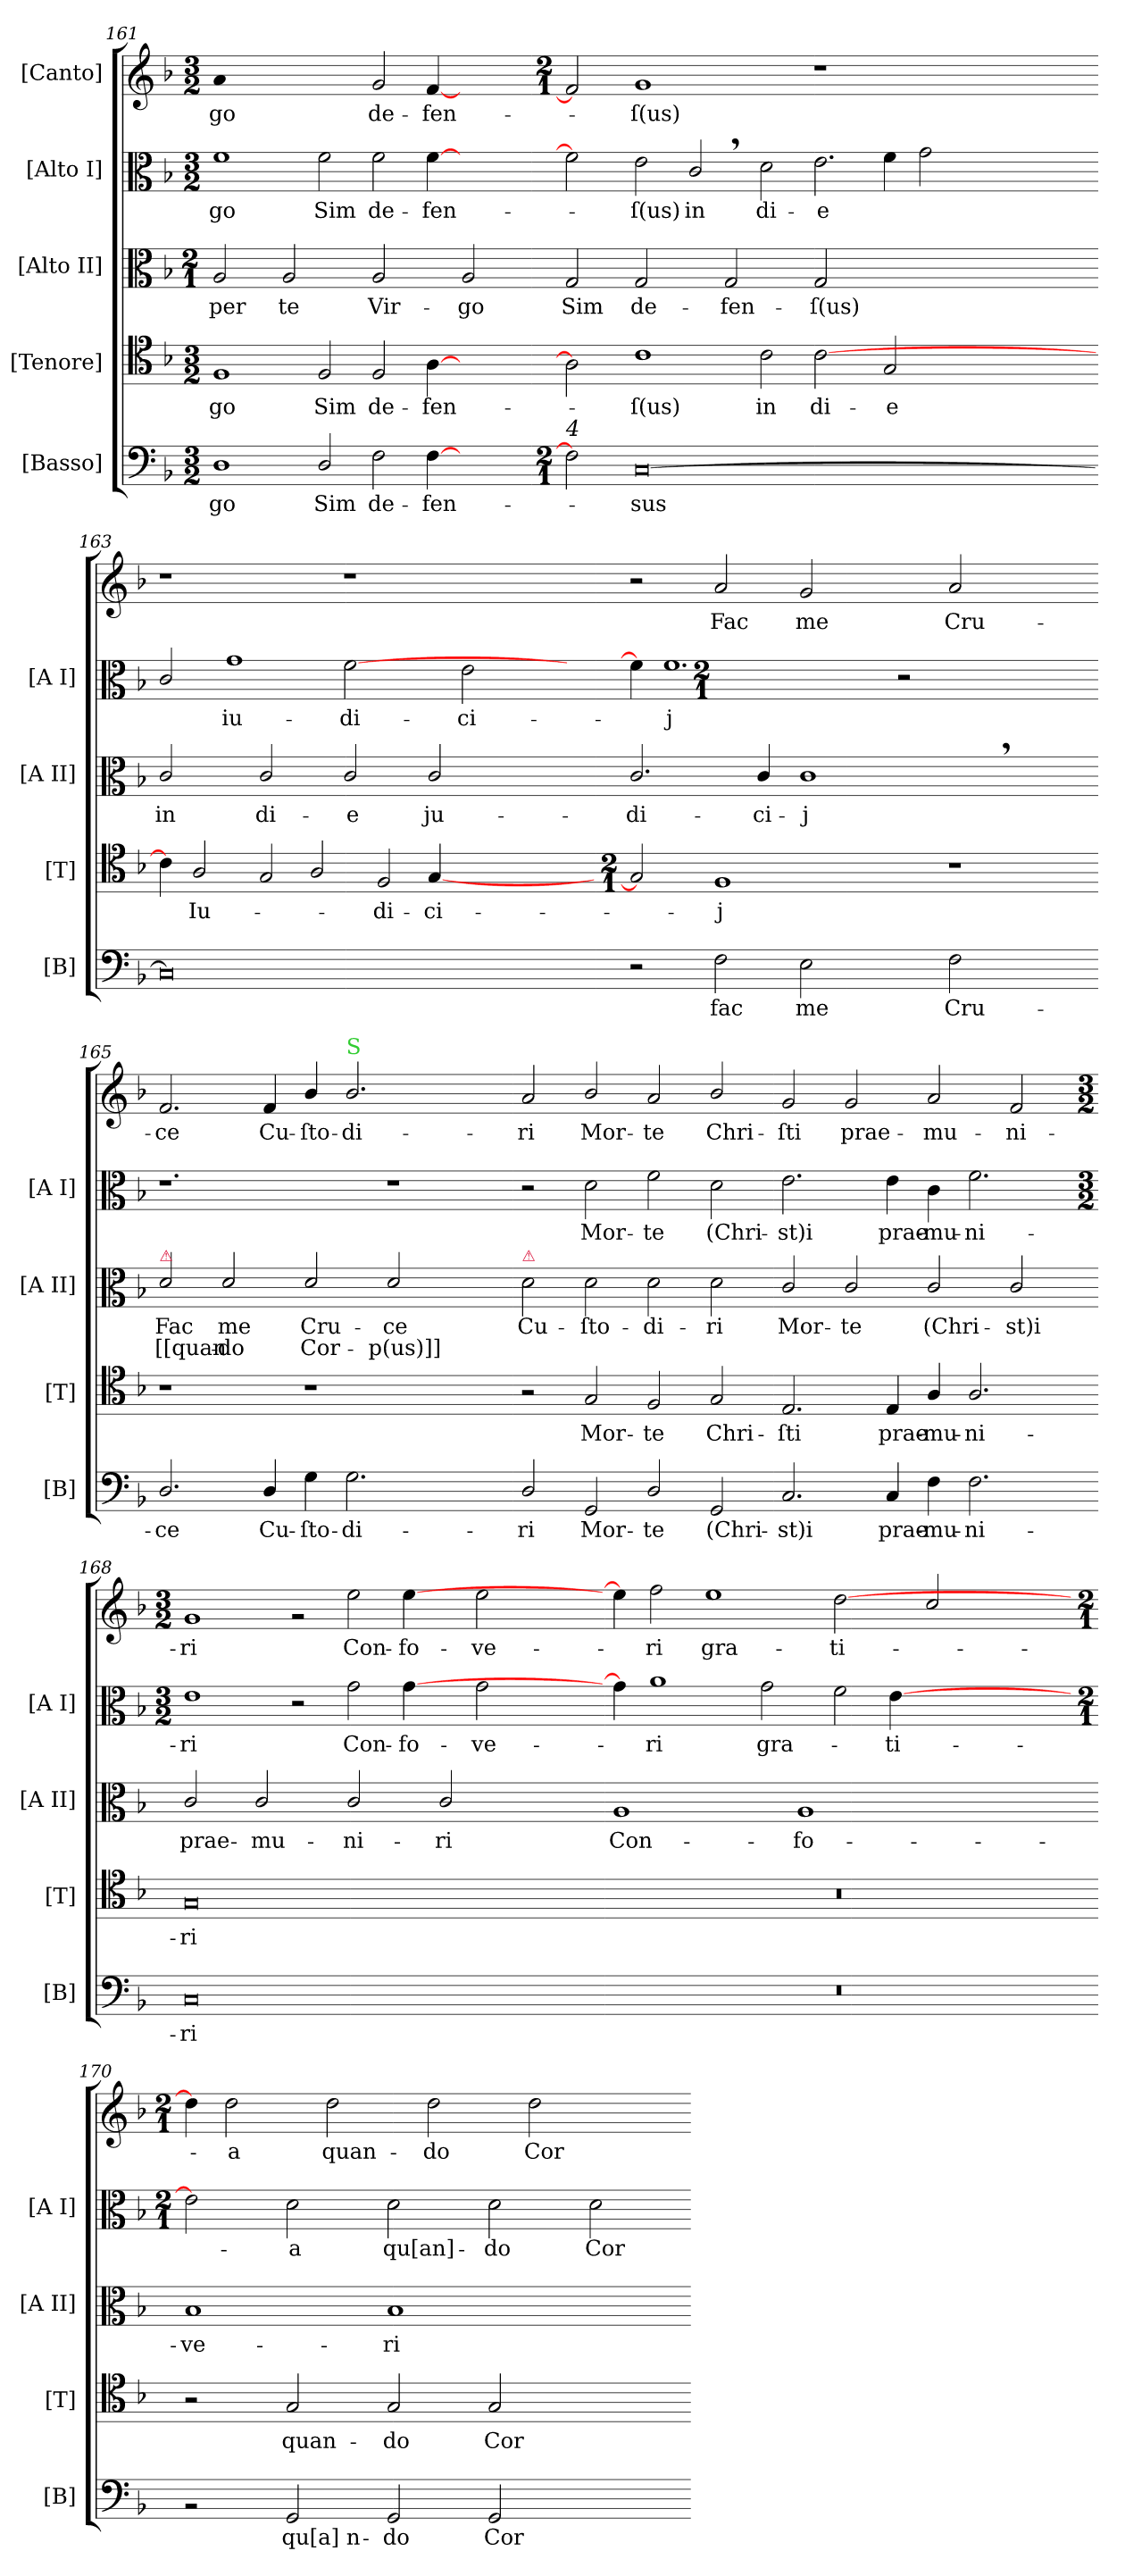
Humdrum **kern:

**kern	**text	**kern	**text	**kern	**text	**text	**kern	**text	**kern	**text
*part5	*part5	*part4	*part4	*part3	*part3	*part3	*part2	*part2	*part1	*part1
*staff5	*staff5	*staff4	*staff4	*staff3	*staff3	*staff3	*staff2	*staff2	*staff1	*staff1
*I"[Basso]	*	*I"[Tenore]	*	*I"[Alto II]	*	*	*I"[Alto I]	*	*I"[Canto]	*
*I'[B]	*	*I'[T]	*	*I'[A II]	*	*	*I'[A I]	*	*	*
*clefF4	*	*clefC4	*	*clefC3	*	*	*clefC3	*	*clefG2	*
*k[b-]	*	*k[b-]	*	*k[b-]	*	*	*k[b-]	*	*k[b-]	*
*M3/2	*	*M3/2	*	*M2/1	*	*	*M3/2	*	*M3/2	*
*Xtuplet	*	*Xtuplet	*	*	*	*	*Xtuplet	*	*Xtuplet	*
=161	=161	=161	=161	=161	=161	=161	=161	=161	=161	=161
!	!	!	!	!	!	!	!	!	!LO:N:vis=1	!
3%2D	-go	3%2F	-go	2A/	per	.	3%2f	-go	3%2.a	-go
.	.	.	.	2A/	te	.	.	.	.	.
3D/	Sim	3F/	Sim	.	.	.	3f\	Sim	.	.
3F\	de-	3F/	de-	2A/	Vir-	.	3f\	de-	3g/	de-
[6F	-fen-	[6A	-fen-	.	.	.	[6f	-fen-	[6f	-fen-
2ryy	.	2ryy	.	2A/	-go	.	2ryy	.	2ryy	.
=162-	=162-	=162-	=162-	=162-	=162-	=162-	=162-	=162-	=162-	=162-
*M2/1	*	*	*	*	*	*	*	*	*M2/1	*
!LO:TX:a:i:t=4	!	!	!	!	!	!	!	!	!	!
2F]	.	2A]	.	2G/	Sim	.	2f]	.	2f]	.
[0C\	sus	3%2c	-ſ(us)	2G/	de-	.	3e,<\	-ſ(us)	1g	-ſ(us)
.	.	.	.	.	.	.	3c/	in	.	.
.	.	.	.	2G/	-fen-	.	.	.	.	.
.	.	3c\	in	.	.	.	3d\	di-	.	.
.	.	[2c	di-	2G/	-ſ(us)	.	3.e\	-e	1r	.
.	.	3G/	-e	2ryy	.	.	6f\	.	.	.
.	.	.	.	.	.	.	3g\	.	.	.
.	.	6ryy	.	.	.	.	.	.	.	.
=163-	=163-	=163-	=163-	=163-	=163-	=163-	=163-	=163-	=163-	=163-
0C\]	.	6c]	.	2c/	in	.	3c/	.	1r	.
.	.	3A/	Iu-	.	.	.	.	.	.	.
.	.	.	.	.	.	.	3%2g	iu-	.	.
.	.	3G/	.	2c/	di-	.	.	.	.	.
.	.	3A/	.	.	.	.	.	.	.	.
.	.	.	.	2c/	-e	.	[2f	-di-	1r	.
.	.	3F/	-di-	.	.	.	.	.	.	.
.	.	[6G	-ci-	2c/	ju-	.	6ryy	.	.	.
.	.	3ryy	.	.	.	.	3e\	-ci-	.	.
=164-	=164-	=164-	=164-	=164-	=164-	=164-	=164-	=164-	=164-	=164-
*	*	*M2/1	*	*	*	*	*	*	*	*
2r	.	2G]	.	2.c/	-di-	.	6f]	.	2r	.
.	.	.	.	.	.	.	3%2.f	-j	.	.
2F\	fac	1F	-j	.	.	.	.	.	2a/	Fac
.	.	.	.	4c/	-ci-	.	.	.	.	.
*	*	*	*	*	*	*	*M2/1	*	*	*
2E\	me	.	.	1c,<	-j	.	.	.	2g/	me
.	.	.	.	.	.	.	2r	.	.	.
2F\	Cru-	1r	.	.	.	.	.	.	2a/	Cru-
.	.	.	.	.	.	.	6%5ryy	.	.	.
2ryy	.	.	.	2ryy	.	.	.	.	2ryy	.
=165-	=165-	=165-	=165-	=165-	=165-	=165-	=165-	=165-	=165-	=165-
!	!	!	!	!LO:TX:a:color=crimson:t=⚠	!	!	!	!	!	!
2.D/	-ce	1r	.	2d/	Fac	[[quan-	1.r	.	2.f/	-ce
.	.	.	.	2d/	me	-do	.	.	.	.
4D/	Cu-	.	.	.	.	.	.	.	4f/	Cu-
4G\	-ſto-	1r	.	2d/	Cru-	Cor-	.	.	4b-/	-ſto-
!	!	!	!	!	!	!	!	!	!LO:TX:a:color=limegreen:t=S	!
2.G\	-di-	.	.	.	.	.	.	.	2.b-/	-di-
.	.	.	.	2d/	-ce	-p(us)]]	1r	.	.	.
2ryy	.	2ryy	.	2ryy	.	.	.	.	2ryy	.
=166-	=166-	=166-	=166-	=166-	=166-	=166-	=166-	=166-	=166-	=166-
!	!	!	!	!LO:TX:a:color=crimson:t=⚠	!	!	!	!	!	!
2D/	-ri	2r	.	2d\	Cu-	.	2r	.	2a/	-ri
2GG/	Mor-	2G/	Mor-	2d\	-ſto-	.	2d\	Mor-	2b-/	Mor-
2D/	-te	2F/	-te	2d\	-di-	.	2f\	-te	2a/	-te
2GG/	(Chri-	2G/	Chri-	2d\	-ri	.	2d\	(Chri-	2b-/	Chri-
=167-	=167-	=167-	=167-	=167-	=167-	=167-	=167-	=167-	=167-	=167-
2.C/	-st)i	2.E/	-ſti	2c/	Mor-	.	2.e\	-st)i	2g/	-ſti
.	.	.	.	2c/	-te	.	.	.	2g/	prae-
4C/	prae-	4E/	prae-	.	.	.	4e\	prae-	.	.
4F\	-mu-	4A/	-mu-	2c/	(Chri-	.	4c\	-mu-	2a/	-mu-
2.F\	-ni-	2.A/	-ni-	.	.	.	2.f\	-ni-	.	.
.	.	.	.	2c/	-st)i	.	.	.	2f/	-ni-
=168-	=168-	=168-	=168-	=168-	=168-	=168-	=168-	=168-	=168-	=168-
*	*	*	*	*	*	*	*M3/2	*	*M3/2	*
0C	ri	0G	ri	2c/	prae-	.	3%2e	-ri	3%2g	ri
.	.	.	.	2c/	-mu-	.	.	.	.	.
.	.	.	.	.	.	.	3r	.	3rg	.
.	.	.	.	2c/	-ni-	.	3g\	Con-	3ee\	Con-
.	.	.	.	.	.	.	[6g\	-fo-	[6ee\	-fo-
.	.	.	.	2c/	-ri	.	6ryy	.	6ryy	.
.	.	.	.	.	.	.	3g\	-ve-	3ee\	-ve-
=169-	=169-	=169-	=169-	=169-	=169-	=169-	=169-	=169-	=169-	=169-
0r	.	0r	.	1A	Con-	.	6g\]	.	6ee\]	.
.	.	.	.	.	.	.	3%2a	-ri	3ff\	-ri
.	.	.	.	.	.	.	.	.	3%2ee	gra-
.	.	.	.	.	.	.	3g\	gra-	.	.
.	.	.	.	1A	-fo-	.	.	.	.	.
.	.	.	.	.	.	.	3f\	.	[2dd	-ti-
.	.	.	.	.	.	.	[6e	-ti-	.	.
.	.	.	.	.	.	.	3ryy	.	3cc/	.
=170-	=170-	=170-	=170-	=170-	=170-	=170-	=170-	=170-	=170-	=170-
*	*	*	*	*	*	*	*M2/1	*	*M2/1	*
2rBB	.	2r	.	1B-	-ve-	.	2e]	.	6dd]	.
.	.	.	.	.	.	.	.	.	2dd\	-a
2GG/	qu[a]n-	2G/	quan-	.	.	.	2d\	-a	.	.
.	.	.	.	.	.	.	.	.	2dd\	quan-
2GG/	-do	2G/	-do	1B-	-ri	.	2d\	qu[an]-	.	.
.	.	.	.	.	.	.	.	.	2dd\	-do
2GG/	Cor-	2G/	Cor-	.	.	.	2d\	-do	.	.
.	.	.	.	.	.	.	.	.	2dd\	Cor-
2ryy	.	2ryy	.	2ryy	.	.	2d\	Cor-	.	.
.	.	.	.	.	.	.	.	.	3ryy	.
=-	=-	=-	=-	=-	=-	=-	=-	=-	=-	=-
*-	*-	*-	*-	*-	*-	*-	*-	*-	*-	*-
